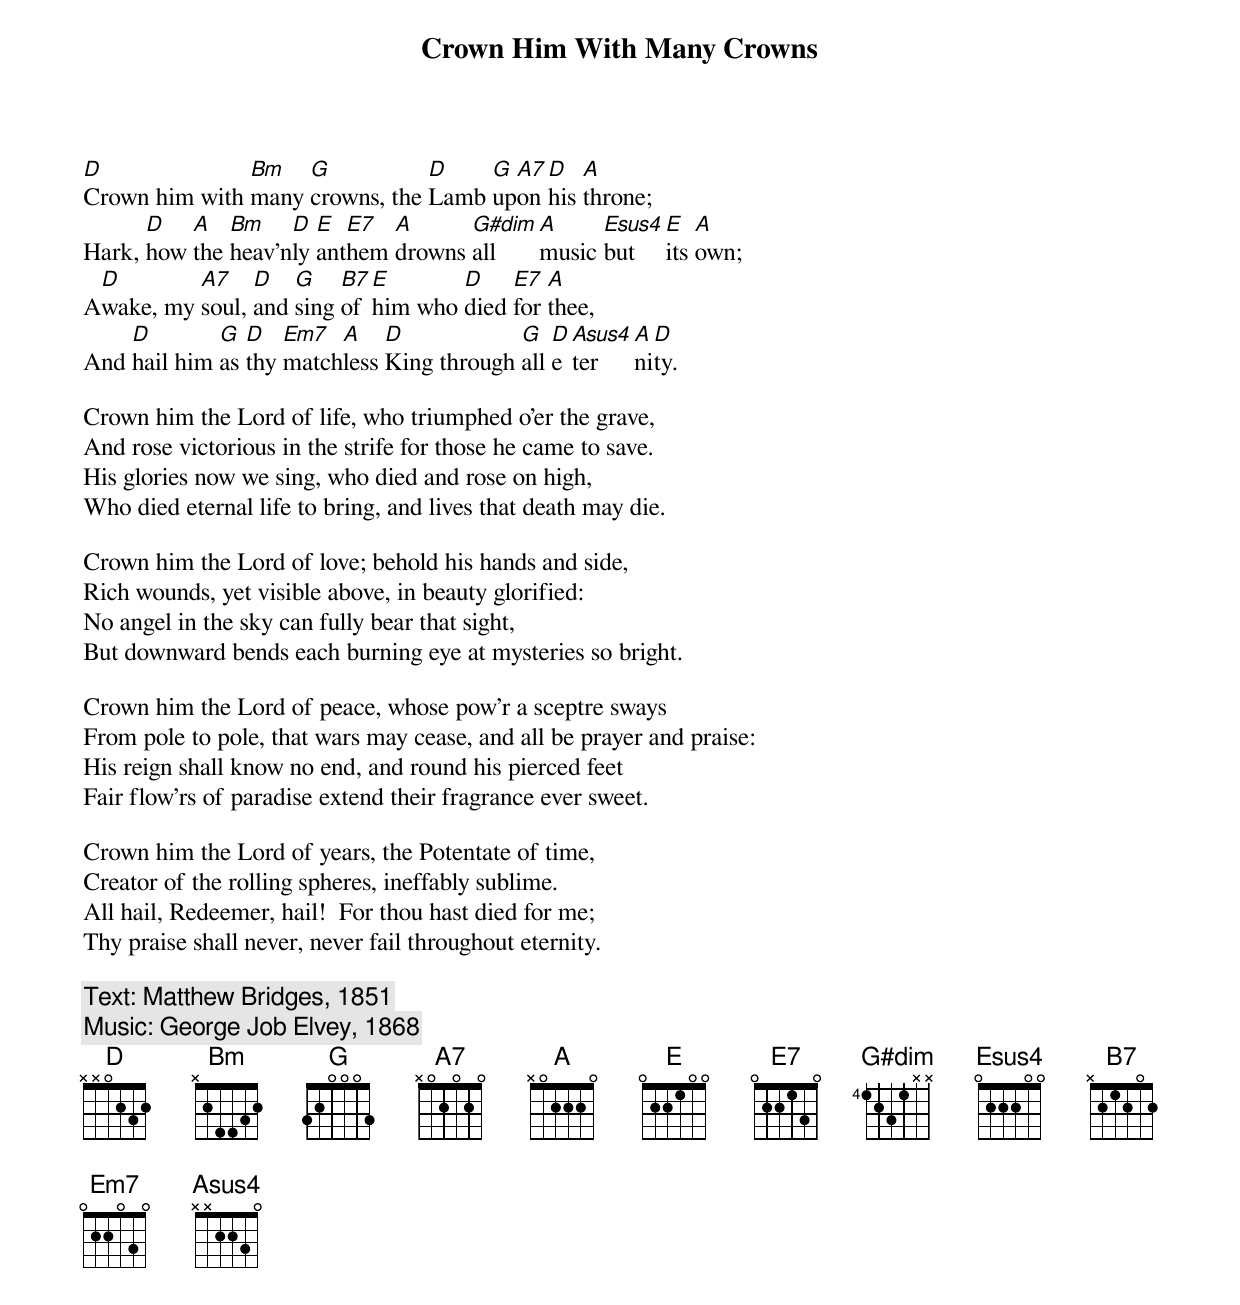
{t:Crown Him With Many Crowns}
[D]Crown him with [Bm]many [G]crowns, the [D]Lamb [G]up[A7]on [D]his [A]throne;
Hark, [D]how [A]the [Bm]heav'n[D]ly [E]ant[E7]hem [A]drowns [G#dim]all [A]music [Esus4]but [E]its [A]own;
A[D]wake, my [A7]soul, [D]and [G]sing [B7]of [E]him who [D]died [E7]for [A]thee,
And [D]hail him [G]as [D]thy [Em7]match[A]less [D]King through [G]all [D]e[Asus4]ter[A]ni[D]ty.

Crown him the Lord of life, who triumphed o'er the grave,
And rose victorious in the strife for those he came to save.
His glories now we sing, who died and rose on high,
Who died eternal life to bring, and lives that death may die.

Crown him the Lord of love; behold his hands and side,
Rich wounds, yet visible above, in beauty glorified:
No angel in the sky can fully bear that sight,
But downward bends each burning eye at mysteries so bright.

Crown him the Lord of peace, whose pow'r a sceptre sways
From pole to pole, that wars may cease, and all be prayer and praise:
His reign shall know no end, and round his pierced feet
Fair flow'rs of paradise extend their fragrance ever sweet.

Crown him the Lord of years, the Potentate of time,
Creator of the rolling spheres, ineffably sublime.
All hail, Redeemer, hail!  For thou hast died for me;
Thy praise shall never, never fail throughout eternity.

{c:Text: Matthew Bridges, 1851}
{c:Music: George Job Elvey, 1868}
